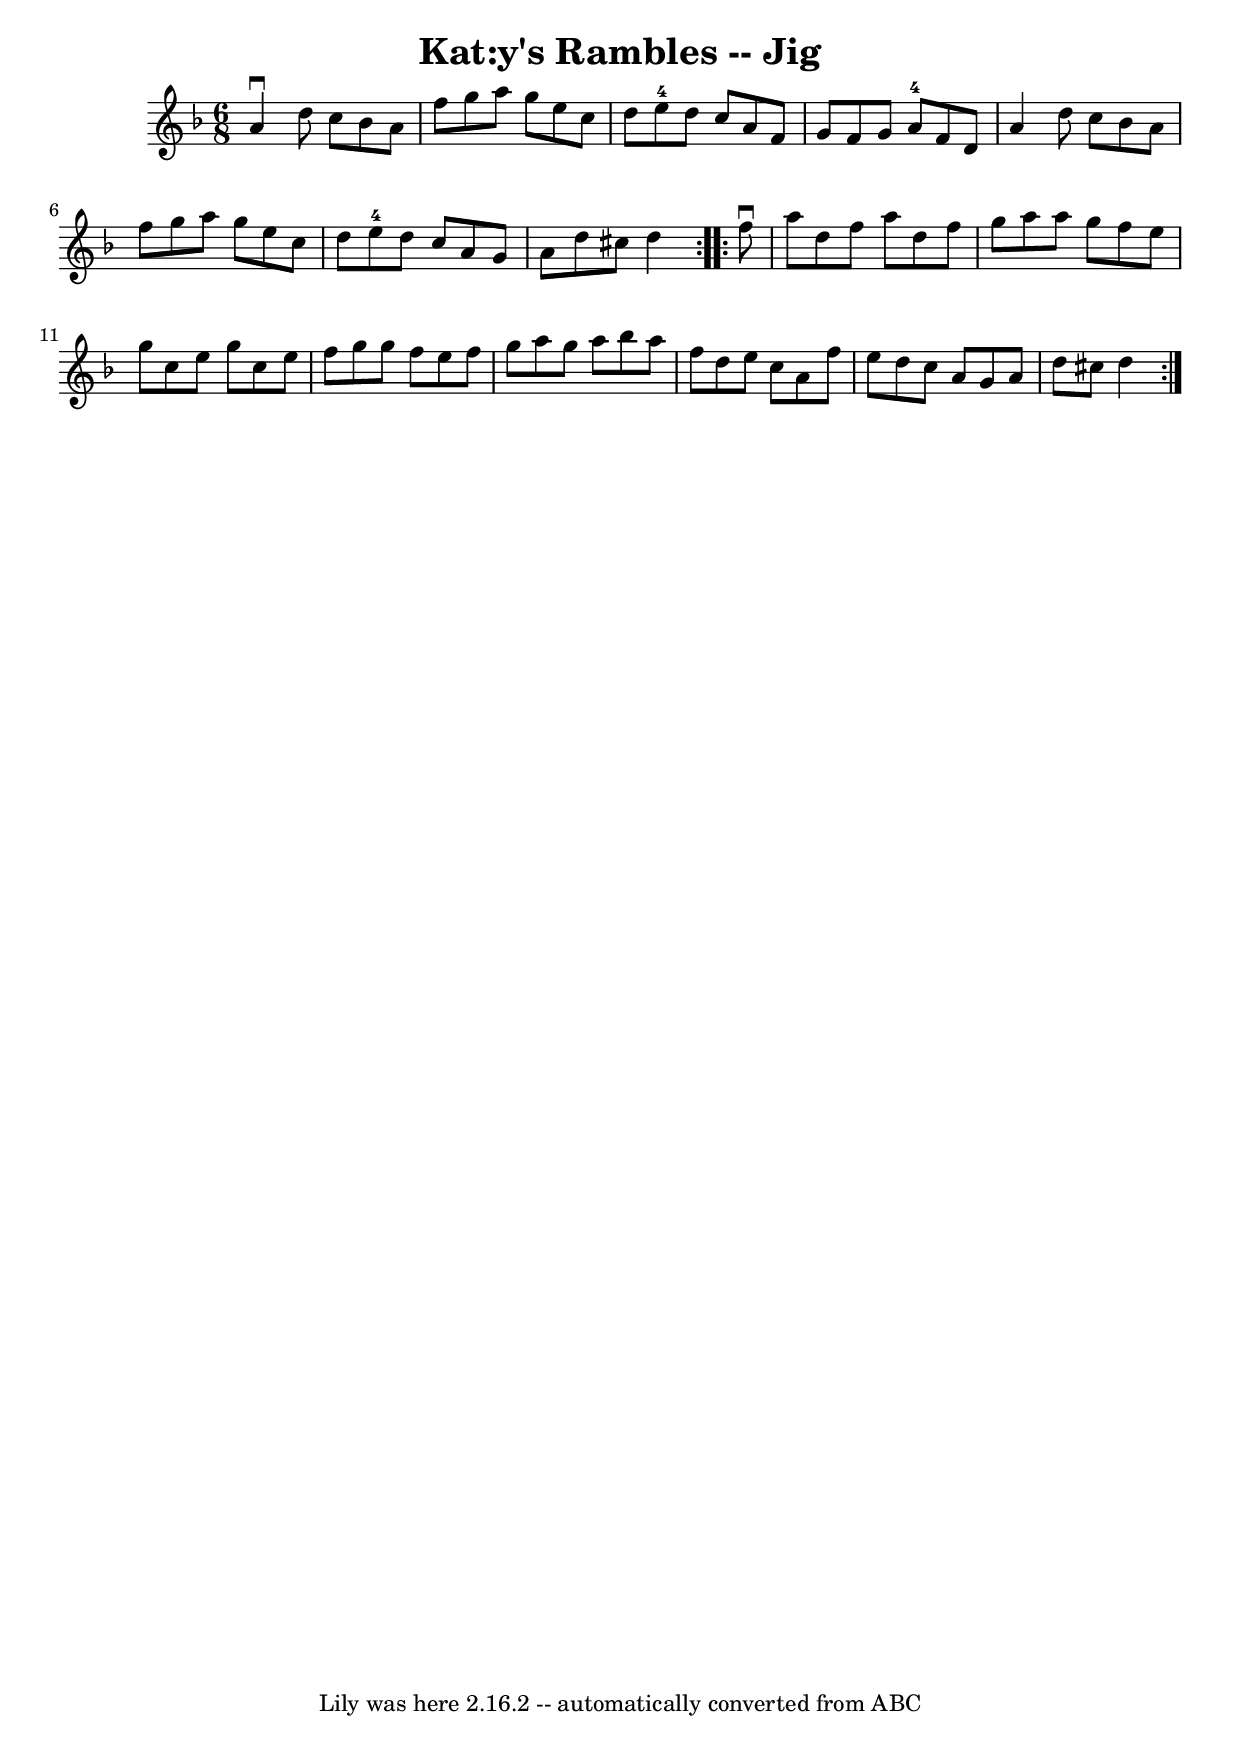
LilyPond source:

\version "2.16.2"
\include "Mammoth.ily"
\header {
  %% book = "Ryan's Mammoth Collection"
 crossRefNumber = "1"
 footnotes = "\\\\84 426"
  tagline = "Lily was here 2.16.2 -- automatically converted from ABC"
  title = "Kat:y's Rambles -- Jig"

}
voicedefault =  {



  \repeat volta 2 {

    \time 6/8 
    \key d \minor a'4^\downbow d''8 c''8 bes'8 a'8      |
 f''8 g''8 a''8 g''8 e''8 c''8    |
 d''8 e''8-4 d''8 c''8 a'8 f'8     |
 g'8 f'8 g'8 a'8-4 f'8 d'8    |
 a'4 d''8 c''8 bes'8 a'8     |
 f''8 g''8 a''8 g''8 e''8 c''8    |
 d''8 e''8-4 d''8 c''8 a'8 g'8     |
 a'8 d''8 cis''8    
 d''4  
  }     
  \repeat volta 2 {
 f''8^\downbow a''8 d''8 f''8 a''8 d''8     |
 f''8 g''8 a''8 a''8 g''8 f''8    |
 e''8 g''8 c''8 e''8 g''8 c''8     |
 e''8 f''8 g''8 g''8 f''8 e''8     |
 f''8 g''8 a''8 g''8 a''8 bes''8     |
 a''8 f''8 d''8 e''8 c''8 a'8    |
 f''8 e''8 d''8 c''8 a'8 g'8     |
 a'8 d''8 cis''8  
 d''4  
  }   

}

\score{
  <<

    \context Staff="default"
    {
      \voicedefault 
      
    }

  >>
  \layout {
    
  }
  \midi {
  }

}
